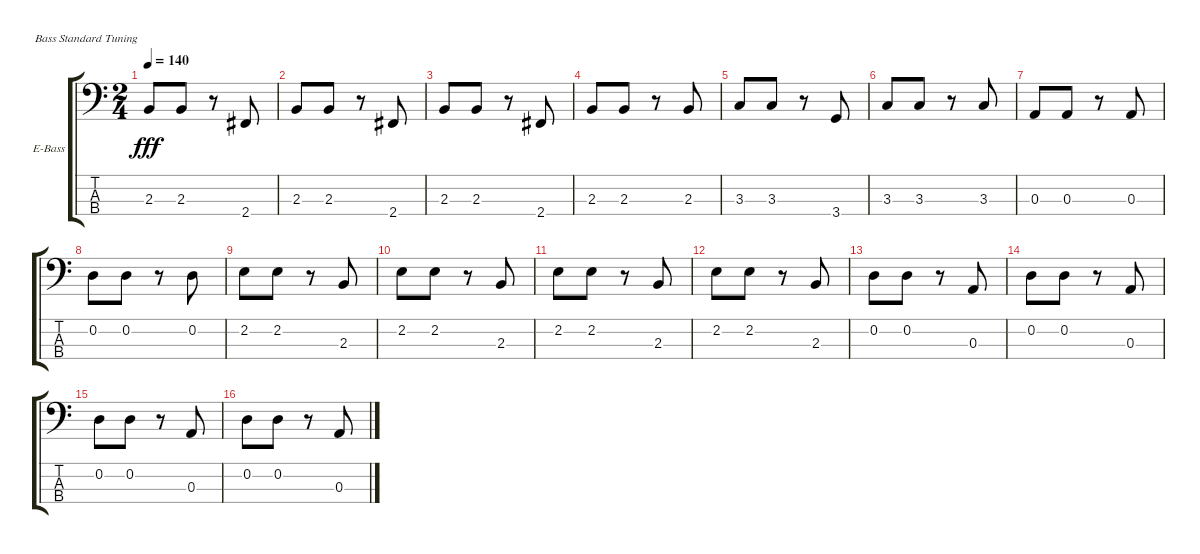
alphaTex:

\bracketExtendMode groupsimilarinstruments
\firstSystemTrackNameOrientation horizontal
\otherSystemsTrackNameOrientation horizontal
\track ("Бас" "E-Bass") {instrument electricbassfinger}
\staff {score tabs}
\tuning (G2 D2 A1 E1)
\ts (2 4)
\tempo 140
\clef f4
\ks c
2.3.8{dy fff} 2.3.8 r.8 2.4.8 |
2.3.8 2.3.8 r.8 2.4.8 |
2.3.8 2.3.8 r.8 2.4.8 |
2.3.8 2.3.8 r.8 2.3.8 |
3.3.8 3.3.8 r.8 3.4.8 |
3.3.8 3.3.8 r.8 3.3.8 |
0.3.8 0.3.8 r.8 0.3.8 |
0.2.8 0.2.8 r.8 0.2.8 |
2.2.8 2.2.8 r.8 2.3.8 |
2.2.8 2.2.8 r.8 2.3.8 |
2.2.8 2.2.8 r.8 2.3.8 |
2.2.8 2.2.8 r.8 2.3.8 |
0.2.8 0.2.8 r.8 0.3.8 |
0.2.8 0.2.8 r.8 0.3.8 |
0.2.8 0.2.8 r.8 0.3.8 |
0.2.8 0.2.8 r.8 0.3.8
